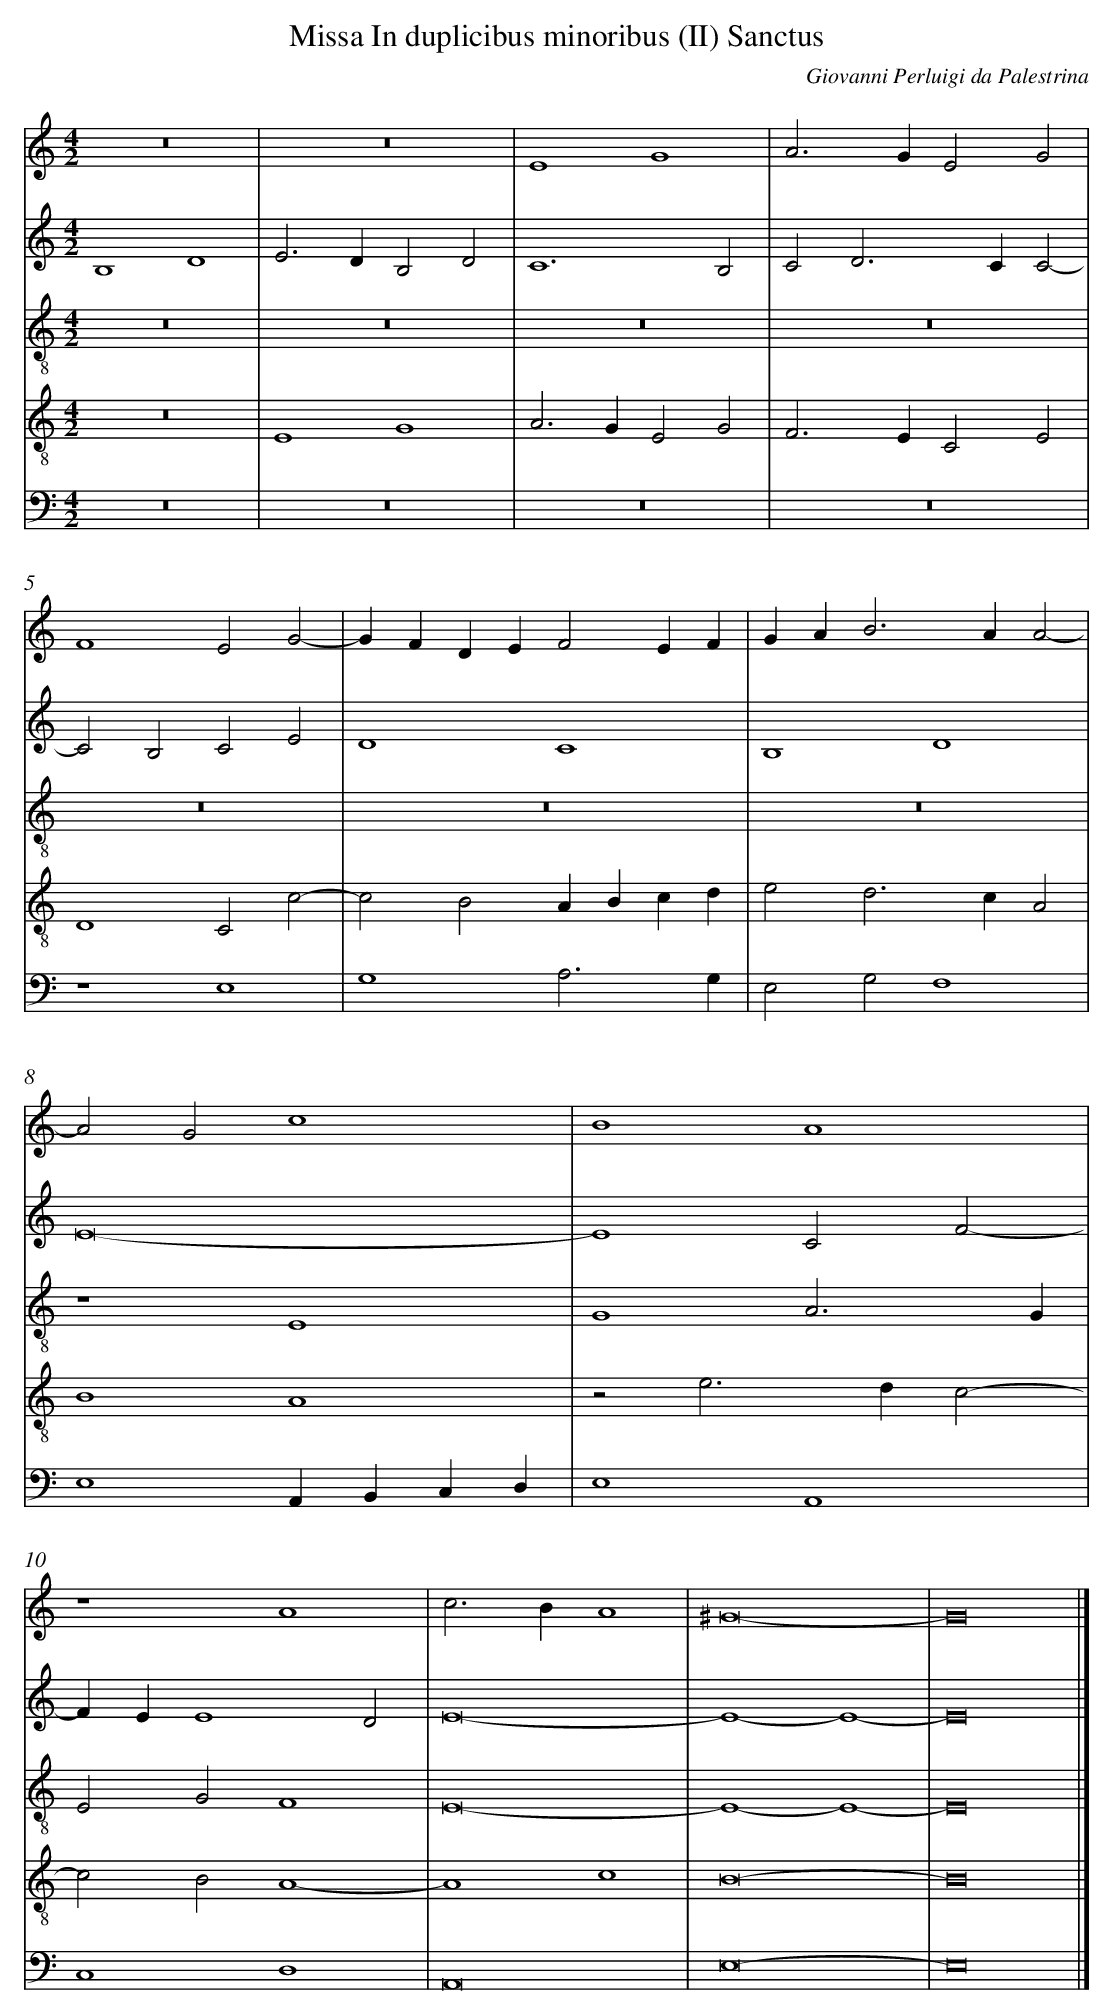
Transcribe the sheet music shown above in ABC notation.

X:1
T: Missa In duplicibus minoribus (II) Sanctus
C: Giovanni Perluigi da Palestrina
L: 1/4
M: 4/2
V: 1 clef=treble
V: 2 clef=treble
V: 3 clef=treble-8
V: 4 clef=treble-8
V: 5 clef=bass
K: C
[V:1] z8 |
[V:2] B,4D4 |
[V:3] z8 |
[V:4] z8 |
[V:5] z8 |
[V:1] z8 |
[V:2] E2>D2B,2D2 |
[V:3] z8 |
[V:4] E4G4 |
[V:5] z8 |
[V:1] E4G4 |
[V:2] C6B,2 |
[V:3] z8 |
[V:4] A2>G2E2G2 |
[V:5] z8 |
[V:1] A2>G2E2G2 |
[V:2] C2D2>C2C2- |
[V:3] z8 |
[V:4] F2>E2C2E2 |
[V:5] z8 |
[V:1] F4E2G2- |
[V:2] C2B,2C2E2 |
[V:3] z8 |
[V:4] D4C2c2- |
[V:5] z4E,4 |
[V:1] GFDEF2EF |
[V:2] D4C4 |
[V:3] z8 |
[V:4] c2B2ABcd |
[V:5] G,4A,3G, |
[V:1] GA2<B2AA2- |
[V:2] B,4D4 |
[V:3] z8 |
[V:4] e2d2>c2A2 |
[V:5] E,2G,2F,4 |
[V:1] A2G2c4 |
[V:2] E8- |
[V:3] z4E4 |
[V:4] B4A4 |
[V:5] E,4A,,B,,C,D, |
[V:1] B4A4 |
[V:2] E4C2F2- |
[V:3] G4A3G |
[V:4] z2e2>d2c2- |
[V:5] E,4A,,4 |
[V:1] z4A4 |
[V:2] FEE4D2 |
[V:3] E2G2F4 |
[V:4] c2B2A4- |
[V:5] C,4D,4 |
[V:1] c2>B2A4 |
[V:2] E8- |
[V:3] E8- |
[V:4] A4c4 |
[V:5] A,,8 |
[V:1] ^G8- |
[V:2] E4-E4- |
[V:3] E4-E4- |
[V:4] B8- |
[V:5] E,8- |
[V:1] G8 |]
[V:2] E8 |]
[V:3] E8 |]
[V:4] B8 |]
[V:5] E,8 |]
